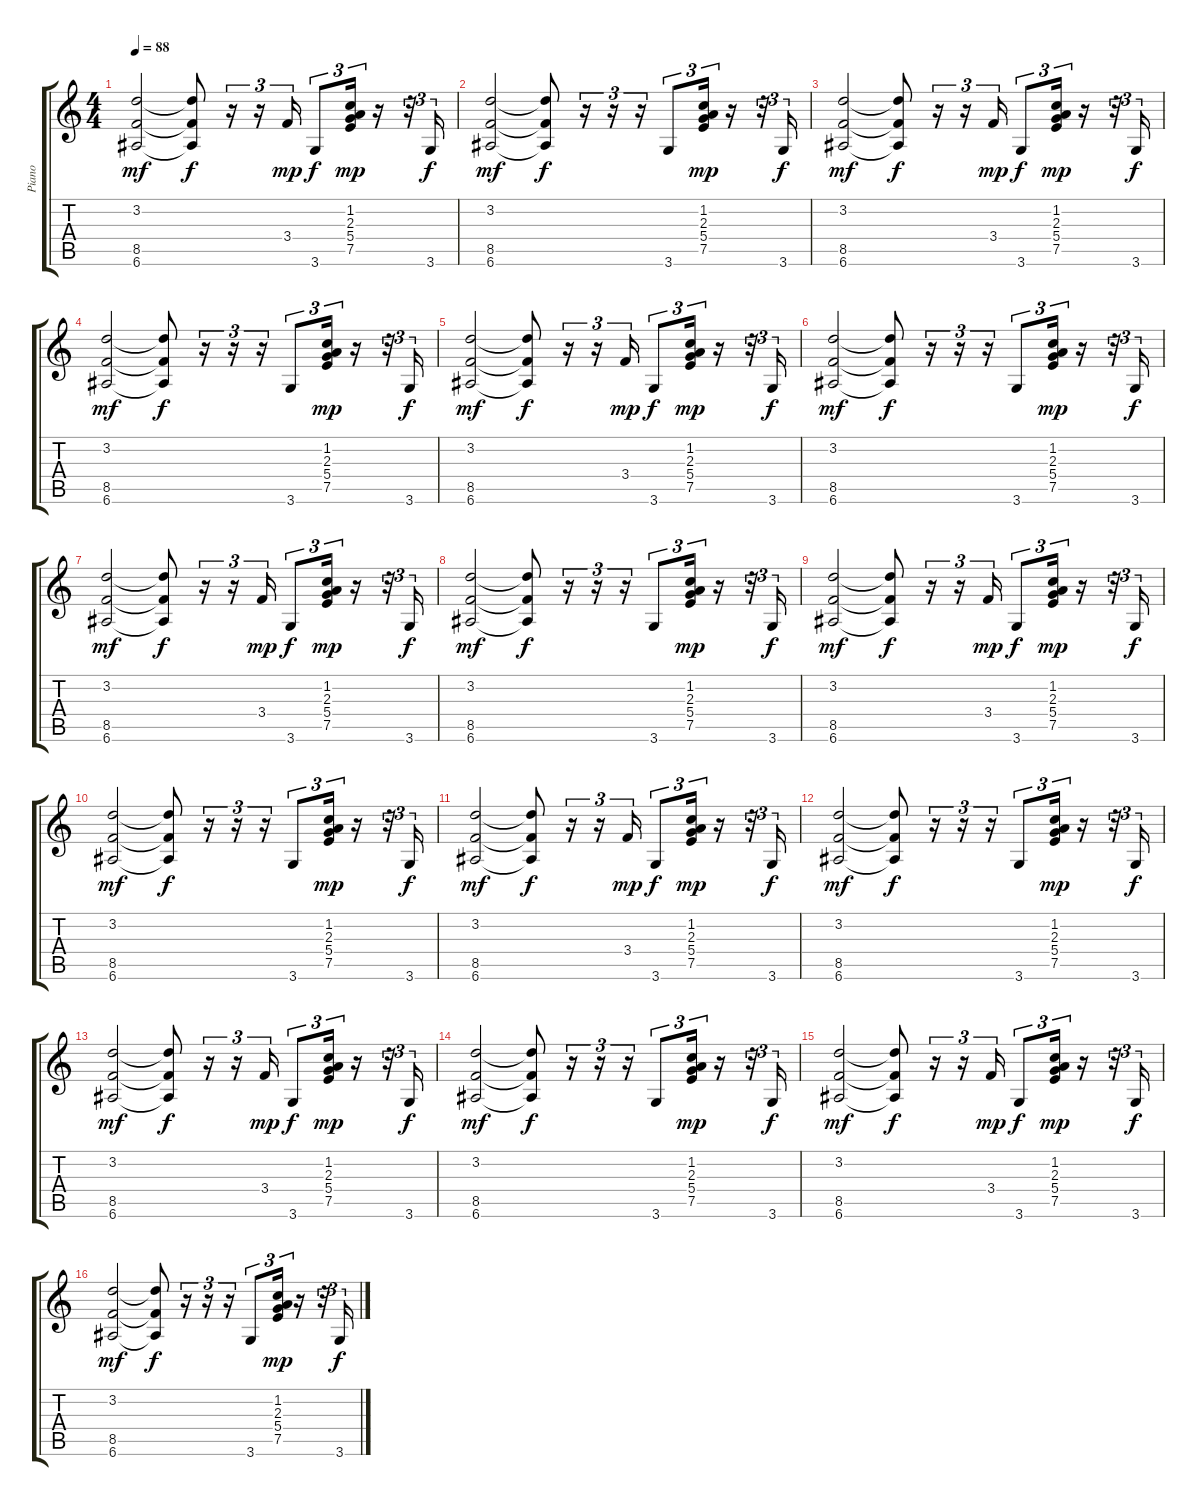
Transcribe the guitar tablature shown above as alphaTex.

\track ("Piano" "Piano") {instrument acousticguitarsteel}
\staff {score tabs}
\tuning (E4 B3 G3 D3 A2 E2) {hide}
\ts (4 4)
\tempo 88
\clef g2
\ks c
(3.2 8.5 6.6).2{dy mf} (3.2{t} 8.5{t} 6.6{t}).8{dy f} r.16{tu (3 2)} r.16{tu (3 2)} 3.4.16{tu (3 2) dy mp} 3.6.8{tu (3 2) dy f} (1.2 2.3 5.4 7.5).16{tu (3 2) dy mp} r.16 r.32{tu (3 2)} 3.6.16{tu (3 2) dy f} |
(3.2 8.5 6.6).2{dy mf} (3.2{t} 8.5{t} 6.6{t}).8{dy f} r.16{tu (3 2)} r.16{tu (3 2)} r.16{tu (3 2)} 3.6.8{tu (3 2)} (1.2 2.3 5.4 7.5).16{tu (3 2) dy mp} r.16 r.32{tu (3 2)} 3.6.16{tu (3 2) dy f} |
(3.2 8.5 6.6).2{dy mf} (3.2{t} 8.5{t} 6.6{t}).8{dy f} r.16{tu (3 2)} r.16{tu (3 2)} 3.4.16{tu (3 2) dy mp} 3.6.8{tu (3 2) dy f} (1.2 2.3 5.4 7.5).16{tu (3 2) dy mp} r.16 r.32{tu (3 2)} 3.6.16{tu (3 2) dy f} |
(3.2 8.5 6.6).2{dy mf} (3.2{t} 8.5{t} 6.6{t}).8{dy f} r.16{tu (3 2)} r.16{tu (3 2)} r.16{tu (3 2)} 3.6.8{tu (3 2)} (1.2 2.3 5.4 7.5).16{tu (3 2) dy mp} r.16 r.32{tu (3 2)} 3.6.16{tu (3 2) dy f} |
(3.2 8.5 6.6).2{dy mf} (3.2{t} 8.5{t} 6.6{t}).8{dy f} r.16{tu (3 2)} r.16{tu (3 2)} 3.4.16{tu (3 2) dy mp} 3.6.8{tu (3 2) dy f} (1.2 2.3 5.4 7.5).16{tu (3 2) dy mp} r.16 r.32{tu (3 2)} 3.6.16{tu (3 2) dy f} |
(3.2 8.5 6.6).2{dy mf} (3.2{t} 8.5{t} 6.6{t}).8{dy f} r.16{tu (3 2)} r.16{tu (3 2)} r.16{tu (3 2)} 3.6.8{tu (3 2)} (1.2 2.3 5.4 7.5).16{tu (3 2) dy mp} r.16 r.32{tu (3 2)} 3.6.16{tu (3 2) dy f} |
(3.2 8.5 6.6).2{dy mf} (3.2{t} 8.5{t} 6.6{t}).8{dy f} r.16{tu (3 2)} r.16{tu (3 2)} 3.4.16{tu (3 2) dy mp} 3.6.8{tu (3 2) dy f} (1.2 2.3 5.4 7.5).16{tu (3 2) dy mp} r.16 r.32{tu (3 2)} 3.6.16{tu (3 2) dy f} |
(3.2 8.5 6.6).2{dy mf} (3.2{t} 8.5{t} 6.6{t}).8{dy f} r.16{tu (3 2)} r.16{tu (3 2)} r.16{tu (3 2)} 3.6.8{tu (3 2)} (1.2 2.3 5.4 7.5).16{tu (3 2) dy mp} r.16 r.32{tu (3 2)} 3.6.16{tu (3 2) dy f} |
(3.2 8.5 6.6).2{dy mf volume 14 balance 8 instrument acousticgrandpiano} (3.2{t} 8.5{t} 6.6{t}).8{dy f} r.16{tu (3 2)} r.16{tu (3 2)} 3.4.16{tu (3 2) dy mp} 3.6.8{tu (3 2) dy f} (1.2 2.3 5.4 7.5).16{tu (3 2) dy mp} r.16 r.32{tu (3 2)} 3.6.16{tu (3 2) dy f} |
(3.2 8.5 6.6).2{dy mf} (3.2{t} 8.5{t} 6.6{t}).8{dy f} r.16{tu (3 2)} r.16{tu (3 2)} r.16{tu (3 2)} 3.6.8{tu (3 2)} (1.2 2.3 5.4 7.5).16{tu (3 2) dy mp} r.16 r.32{tu (3 2)} 3.6.16{tu (3 2) dy f} |
(3.2 8.5 6.6).2{dy mf} (3.2{t} 8.5{t} 6.6{t}).8{dy f} r.16{tu (3 2)} r.16{tu (3 2)} 3.4.16{tu (3 2) dy mp} 3.6.8{tu (3 2) dy f} (1.2 2.3 5.4 7.5).16{tu (3 2) dy mp} r.16 r.32{tu (3 2)} 3.6.16{tu (3 2) dy f} |
(3.2 8.5 6.6).2{dy mf} (3.2{t} 8.5{t} 6.6{t}).8{dy f} r.16{tu (3 2)} r.16{tu (3 2)} r.16{tu (3 2)} 3.6.8{tu (3 2)} (1.2 2.3 5.4 7.5).16{tu (3 2) dy mp} r.16 r.32{tu (3 2)} 3.6.16{tu (3 2) dy f} |
(3.2 8.5 6.6).2{dy mf} (3.2{t} 8.5{t} 6.6{t}).8{dy f} r.16{tu (3 2)} r.16{tu (3 2)} 3.4.16{tu (3 2) dy mp} 3.6.8{tu (3 2) dy f} (1.2 2.3 5.4 7.5).16{tu (3 2) dy mp} r.16 r.32{tu (3 2)} 3.6.16{tu (3 2) dy f} |
(3.2 8.5 6.6).2{dy mf} (3.2{t} 8.5{t} 6.6{t}).8{dy f} r.16{tu (3 2)} r.16{tu (3 2)} r.16{tu (3 2)} 3.6.8{tu (3 2)} (1.2 2.3 5.4 7.5).16{tu (3 2) dy mp} r.16 r.32{tu (3 2)} 3.6.16{tu (3 2) dy f} |
(3.2 8.5 6.6).2{dy mf} (3.2{t} 8.5{t} 6.6{t}).8{dy f} r.16{tu (3 2)} r.16{tu (3 2)} 3.4.16{tu (3 2) dy mp} 3.6.8{tu (3 2) dy f} (1.2 2.3 5.4 7.5).16{tu (3 2) dy mp} r.16 r.32{tu (3 2)} 3.6.16{tu (3 2) dy f} |
(3.2 8.5 6.6).2{dy mf} (3.2{t} 8.5{t} 6.6{t}).8{dy f} r.16{tu (3 2)} r.16{tu (3 2)} r.16{tu (3 2)} 3.6.8{tu (3 2)} (1.2 2.3 5.4 7.5).16{tu (3 2) dy mp} r.16 r.32{tu (3 2)} 3.6.16{tu (3 2) dy f}
